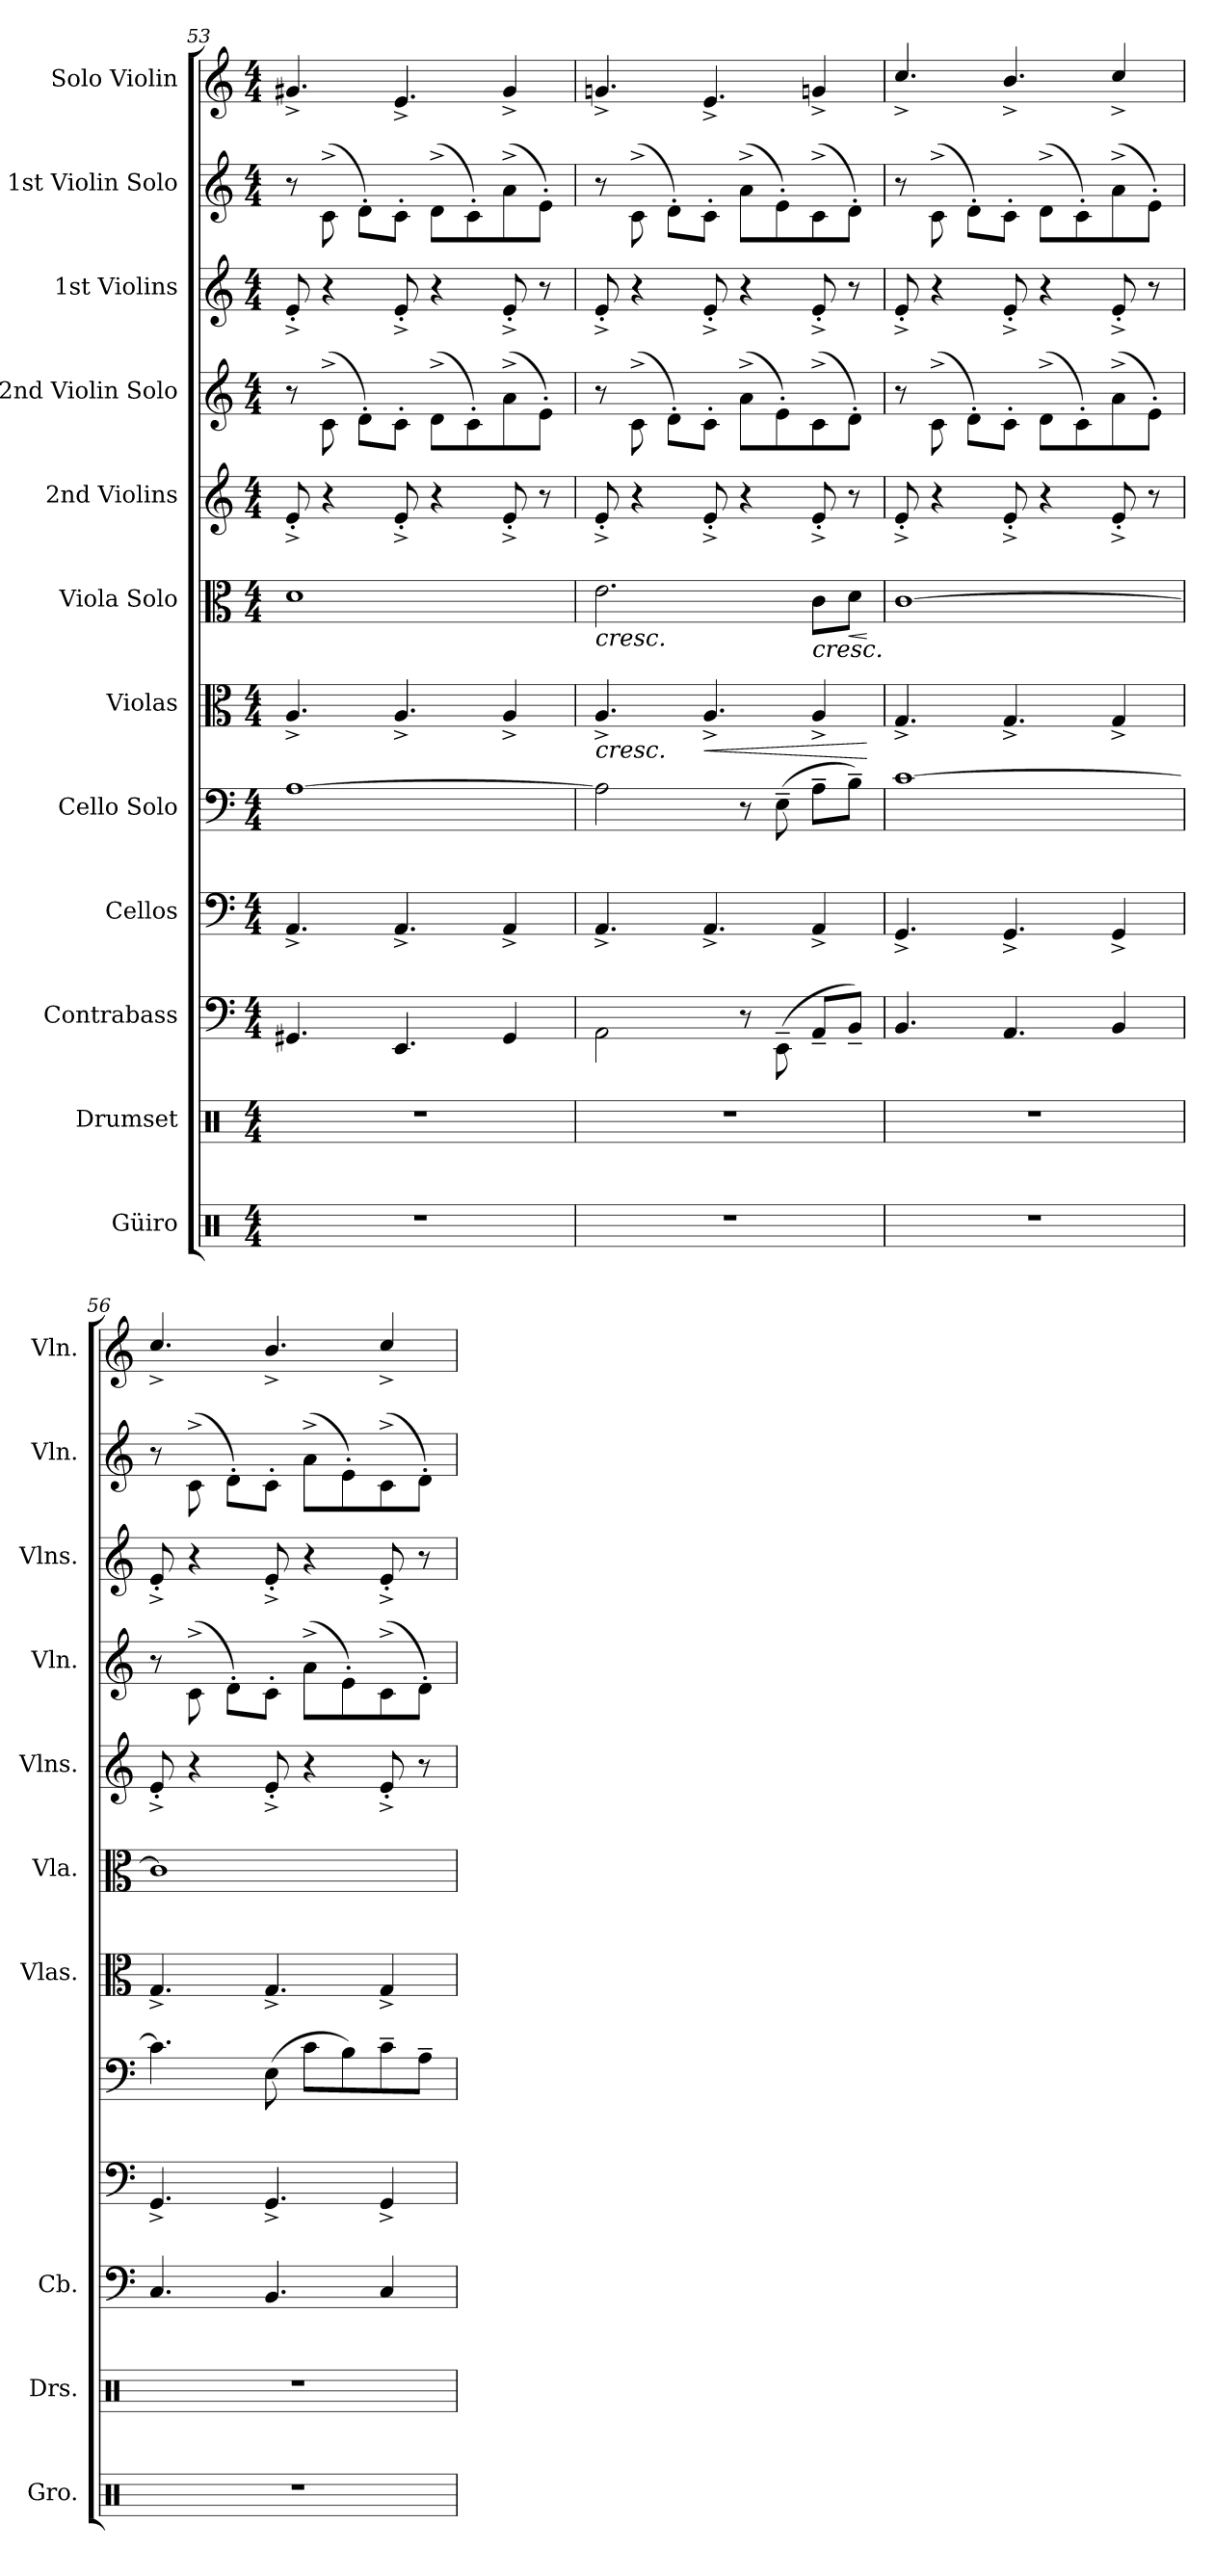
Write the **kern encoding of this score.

**kern	**kern	**kern	**kern	**kern	**kern	**dynam	**kern	**dynam	**kern	**kern	**kern	**kern	**kern
*part12	*part11	*part10	*part9	*part8	*part7	*part7	*part6	*part6	*part5	*part4	*part3	*part2	*part1
*staff12	*staff11	*staff10	*staff9	*staff8	*staff7	*staff7	*staff6	*staff6	*staff5	*staff4	*staff3	*staff2	*staff1
*I"Güiro	*I"Drumset	*I"Contrabass	*I"Cellos	*I"Cello Solo	*I"Violas	*	*I"Viola Solo	*	*I"2nd Violins	*I"2nd Violin Solo	*I"1st Violins	*I"1st Violin Solo	*I"Solo Violin
*I'Gro.	*I'Drs.	*I'Cb.	*	*	*I'Vlas.	*	*I'Vla.	*	*I'Vlns.	*I'Vln.	*I'Vlns.	*I'Vln.	*I'Vln.
!!LO:PB:g=z
*clefX	*clefX	*clefF4	*clefF4	*clefF4	*clefC3	*	*clefC3	*	*clefG2	*clefG2	*clefG2	*clefG2	*clefG2
*	*	*ITrd7c12	*	*	*	*	*	*	*	*	*	*	*
*k[]	*k[]	*k[]	*k[]	*k[]	*k[]	*	*k[]	*	*k[]	*k[]	*k[]	*k[]	*k[]
*M4/4	*M4/4	*M4/4	*M4/4	*M4/4	*M4/4	*	*M4/4	*	*M4/4	*M4/4	*M4/4	*M4/4	*M4/4
=53	=53	=53	=53	=53	=53	=53	=53	=53	=53	=53	=53	=53	=53
1r	1r	4.GGG#X/	4.AA^/	[1A	4.A^/	.	1d	.	8e'^/	8r	8e'^/	8r	4.g#X^/
.	.	.	.	.	.	.	.	.	4r	(8c^\	4r	(8c^\	.
.	.	.	.	.	.	.	.	.	.	8d'\L)	.	8d'\L)	.
.	.	4.EEE/	4.AA^/	.	4.A^/	.	.	.	8e'^/	8c'\J	8e'^/	8c'\J	4.e^/
.	.	.	.	.	.	.	.	.	4r	(8d^\L	4r	(8d^\L	.
.	.	.	.	.	.	.	.	.	.	8c'\)	.	8c'\)	.
.	.	4GGG#/	4AA^/	.	4A^/	.	.	.	8e'^/	(8a^\	8e'^/	(8a^\	4g#^/
.	.	.	.	.	.	.	.	.	8r	8e'\J)	8r	8e'\J)	.
=54	=54	=54	=54	=54	=54	=54	=54	=54	=54	=54	=54	=54	=54
!	!	!	!	!	!	!LO:HP:b	!	!LO:HP:b	!	!	!	!	!
1r	1r	2AAA\	4.AA^/	2A\]	4.A^/	<	2.e\	<	8e'^/	8r	8e'^/	8r	4.gn^/
.	.	.	.	.	.	.	.	.	4r	(8c^\	4r	(8c^\	.
.	.	.	.	.	.	.	.	.	.	8d'\L)	.	8d'\L)	.
!	!	!	!	!	!	!LO:HP:b	!	!	!	!	!	!	!
.	.	.	4.AA^/	.	4.A^/	<	.	.	8e'^/	8c'\J	8e'^/	8c'\J	4.e^/
.	.	8r	.	8r	.	.	.	.	4r	(8a^\L	4r	(8a^\L	.
.	.	(8EEE~\	.	(8E~\	.	.	.	.	.	8e'\)	.	8e'\)	.
!	!	!	!	!	!	!	!	!LO:HP:b	!	!	!	!	!
.	.	8AAA~/L	4AA^/	8A~\L	4A^/	.	8c\L	<	8e'^/	(8c^\	8e'^/	(8c^\	4gn^/
!	!	!	!	!	!	!	!	!LO:HP:b	!	!	!	!	!
.	.	8BBB~/J)	.	8B~\J)	.	.	8d\J	<	8r	8d'\J)	8r	8d'\J)	.
.	.	.	.	.	.	[ [	.	[ [ [	.	.	.	.	.
=55	=55	=55	=55	=55	=55	=55	=55	=55	=55	=55	=55	=55	=55
1r	1r	4.BBB/	4.GG^/	[1c	4.G^/	.	[1c	.	8e'^/	8r	8e'^/	8r	4.cc^/
.	.	.	.	.	.	.	.	.	4r	(8c^\	4r	(8c^\	.
.	.	.	.	.	.	.	.	.	.	8d'\L)	.	8d'\L)	.
.	.	4.AAA/	4.GG^/	.	4.G^/	.	.	.	8e'^/	8c'\J	8e'^/	8c'\J	4.b^/
.	.	.	.	.	.	.	.	.	4r	(8d^\L	4r	(8d^\L	.
.	.	.	.	.	.	.	.	.	.	8c'\)	.	8c'\)	.
.	.	4BBB/	4GG^/	.	4G^/	.	.	.	8e'^/	(8a^\	8e'^/	(8a^\	4cc^/
.	.	.	.	.	.	.	.	.	8r	8e'\J)	8r	8e'\J)	.
=56	=56	=56	=56	=56	=56	=56	=56	=56	=56	=56	=56	=56	=56
1r	1r	4.CC/	4.GG^/	4.c\]	4.G^/	.	1c]	.	8e'^/	8r	8e'^/	8r	4.cc^/
.	.	.	.	.	.	.	.	.	4r	(8c^\	4r	(8c^\	.
.	.	.	.	.	.	.	.	.	.	8d'\L)	.	8d'\L)	.
.	.	4.BBB/	4.GG^/	(8E\	4.G^/	.	.	.	8e'^/	8c'\J	8e'^/	8c'\J	4.b^/
.	.	.	.	8c\L	.	.	.	.	4r	(8a^\L	4r	(8a^\L	.
.	.	.	.	8B\)	.	.	.	.	.	8e'\)	.	8e'\)	.
.	.	4CC/	4GG^/	8c~\	4G^/	.	.	.	8e'^/	(8c^\	8e'^/	(8c^\	4cc^/
.	.	.	.	8A~\J	.	.	.	.	8r	8d'\J)	8r	8d'\J)	.
=	=	=	=	=	=	=	=	=	=	=	=	=	=
*-	*-	*-	*-	*-	*-	*-	*-	*-	*-	*-	*-	*-	*-
